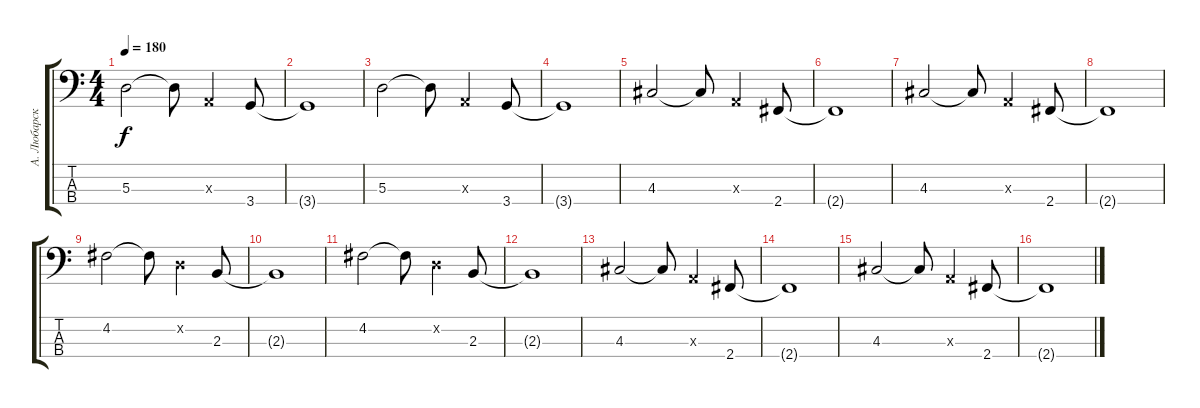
\track ("А. Любарский" "А. Любарск") {instrument electricbassfinger}
\staff {score tabs}
\tuning (G2 D2 A1 E1) {hide}
\ts (4 4)
\tempo 180
\clef f4
\ks c
5.3.2{dy f} 5.3{t}.8 0.3{x}.4 3.4.8 |
3.4{t}.1 |
5.3.2 5.3{t}.8 0.3{x}.4 3.4.8 |
3.4{t}.1 |
4.3.2 4.3{t}.8 0.3{x}.4 2.4.8 |
2.4{t}.1 |
4.3.2 4.3{t}.8 0.3{x}.4 2.4.8 |
2.4{t}.1 |
4.2.2 4.2{t}.8 0.2{x}.4 2.3.8 |
2.3{t}.1 |
4.2.2 4.2{t}.8 0.2{x}.4 2.3.8 |
2.3{t}.1 |
4.3.2 4.3{t}.8 0.3{x}.4 2.4.8 |
2.4{t}.1 |
4.3.2 4.3{t}.8 0.3{x}.4 2.4.8 |
2.4{t}.1
